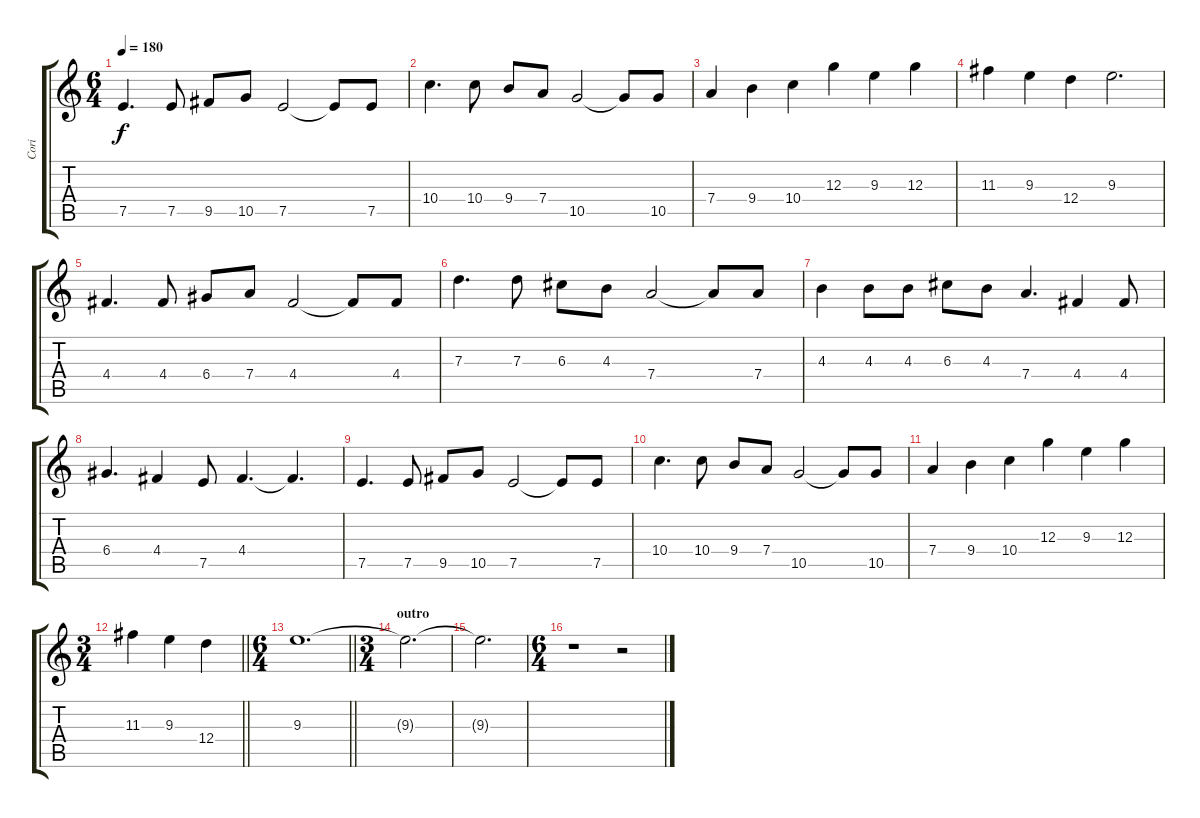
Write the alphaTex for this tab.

\track ("Cori" "Cori") {instrument lead6voice}
\staff {score tabs}
\tuning (E5 B4 G4 D4 A3 E3) {hide}
\ts (6 4)
\tempo 180
\clef g2
\ks c
7.5.4{d dy f} 7.5.8 9.5.8 10.5.8 7.5.2 7.5{t}.8 7.5.8 |
10.4.4{d} 10.4.8 9.4.8 7.4.8 10.5.2 10.5{t}.8 10.5.8 |
7.4.4 9.4.4 10.4.4 12.3.4 9.3.4 12.3.4 |
11.3.4 9.3.4 12.4.4 9.3.2{d} |
4.4.4{d} 4.4.8 6.4.8 7.4.8 4.4.2 4.4{t}.8 4.4.8 |
7.3.4{d} 7.3.8 6.3.8 4.3.8 7.4.2 7.4{t}.8 7.4.8 |
4.3.4 4.3.8 4.3.8 6.3.8 4.3.8 7.4.4{d} 4.4.4 4.4.8 |
6.4.4{d} 4.4.4 7.5.8 4.4.4{d} 4.4{t}.4{d} |
7.5.4{d} 7.5.8 9.5.8 10.5.8 7.5.2 7.5{t}.8 7.5.8 |
10.4.4{d} 10.4.8 9.4.8 7.4.8 10.5.2 10.5{t}.8 10.5.8 |
7.4.4 9.4.4 10.4.4 12.3.4 9.3.4 12.3.4 |
\ts (3 4)
\barLineRight lightlight
11.3.4 9.3.4 12.4.4 |
\ts (6 4)
\barLineRight lightlight
9.3.1{d volume 0} |
\ts (3 4)
\section ("" "outro")
9.3{t}.2{d} |
9.3{t}.2{d} |
\ts (6 4)
r.1 r.2
